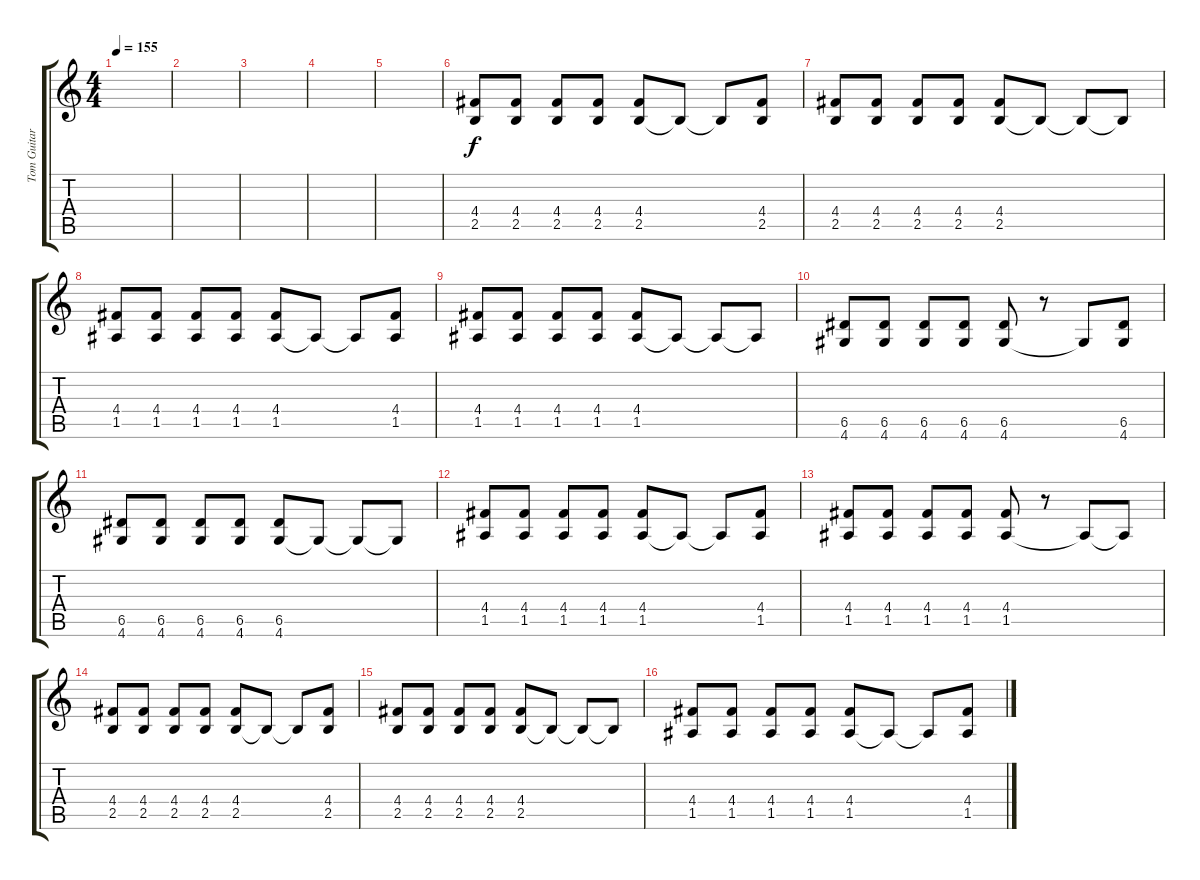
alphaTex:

\track ("Tom Guitar 1" "Tom Guitar") {instrument acousticguitarsteel}
\staff {score tabs}
\tuning (E4 B3 G3 D3 A2 E2) {hide}
\ts (4 4)
\tempo 155
\clef g2
\ks c
|
|
|
|
|
(4.4 2.5).8 (4.4 2.5).8 (4.4 2.5).8 (4.4 2.5).8 (4.4 2.5).8 2.5{t}.8 2.5{t}.8 (4.4 2.5).8 |
(4.4 2.5).8 (4.4 2.5).8 (4.4 2.5).8 (4.4 2.5).8 (4.4 2.5).8 2.5{t}.8 2.5{t}.8 2.5{t}.8 |
(4.4 1.5).8 (4.4 1.5).8 (4.4 1.5).8 (4.4 1.5).8 (4.4 1.5).8 1.5{t}.8 1.5{t}.8 (4.4 1.5).8 |
(4.4 1.5).8 (4.4 1.5).8 (4.4 1.5).8 (4.4 1.5).8 (4.4 1.5).8 1.5{t}.8 1.5{t}.8 1.5{t}.8 |
(6.5 4.6).8 (6.5 4.6).8 (6.5 4.6).8 (6.5 4.6).8 (6.5 4.6).8 r.8 4.6{t}.8 (6.5 4.6).8 |
(6.5 4.6).8 (6.5 4.6).8 (6.5 4.6).8 (6.5 4.6).8 (6.5 4.6).8 4.6{t}.8 4.6{t}.8 4.6{t}.8 |
(4.4 1.5).8 (4.4 1.5).8 (4.4 1.5).8 (4.4 1.5).8 (4.4 1.5).8 1.5{t}.8 1.5{t}.8 (4.4 1.5).8 |
(4.4 1.5).8 (4.4 1.5).8 (4.4 1.5).8 (4.4 1.5).8 (4.4 1.5).8 r.8 1.5{t}.8 1.5{t}.8 |
(4.4 2.5).8 (4.4 2.5).8 (4.4 2.5).8 (4.4 2.5).8 (4.4 2.5).8 2.5{t}.8 2.5{t}.8 (4.4 2.5).8 |
(4.4 2.5).8 (4.4 2.5).8 (4.4 2.5).8 (4.4 2.5).8 (4.4 2.5).8 2.5{t}.8 2.5{t}.8 2.5{t}.8 |
(4.4 1.5).8 (4.4 1.5).8 (4.4 1.5).8 (4.4 1.5).8 (4.4 1.5).8 1.5{t}.8 1.5{t}.8 (4.4 1.5).8
